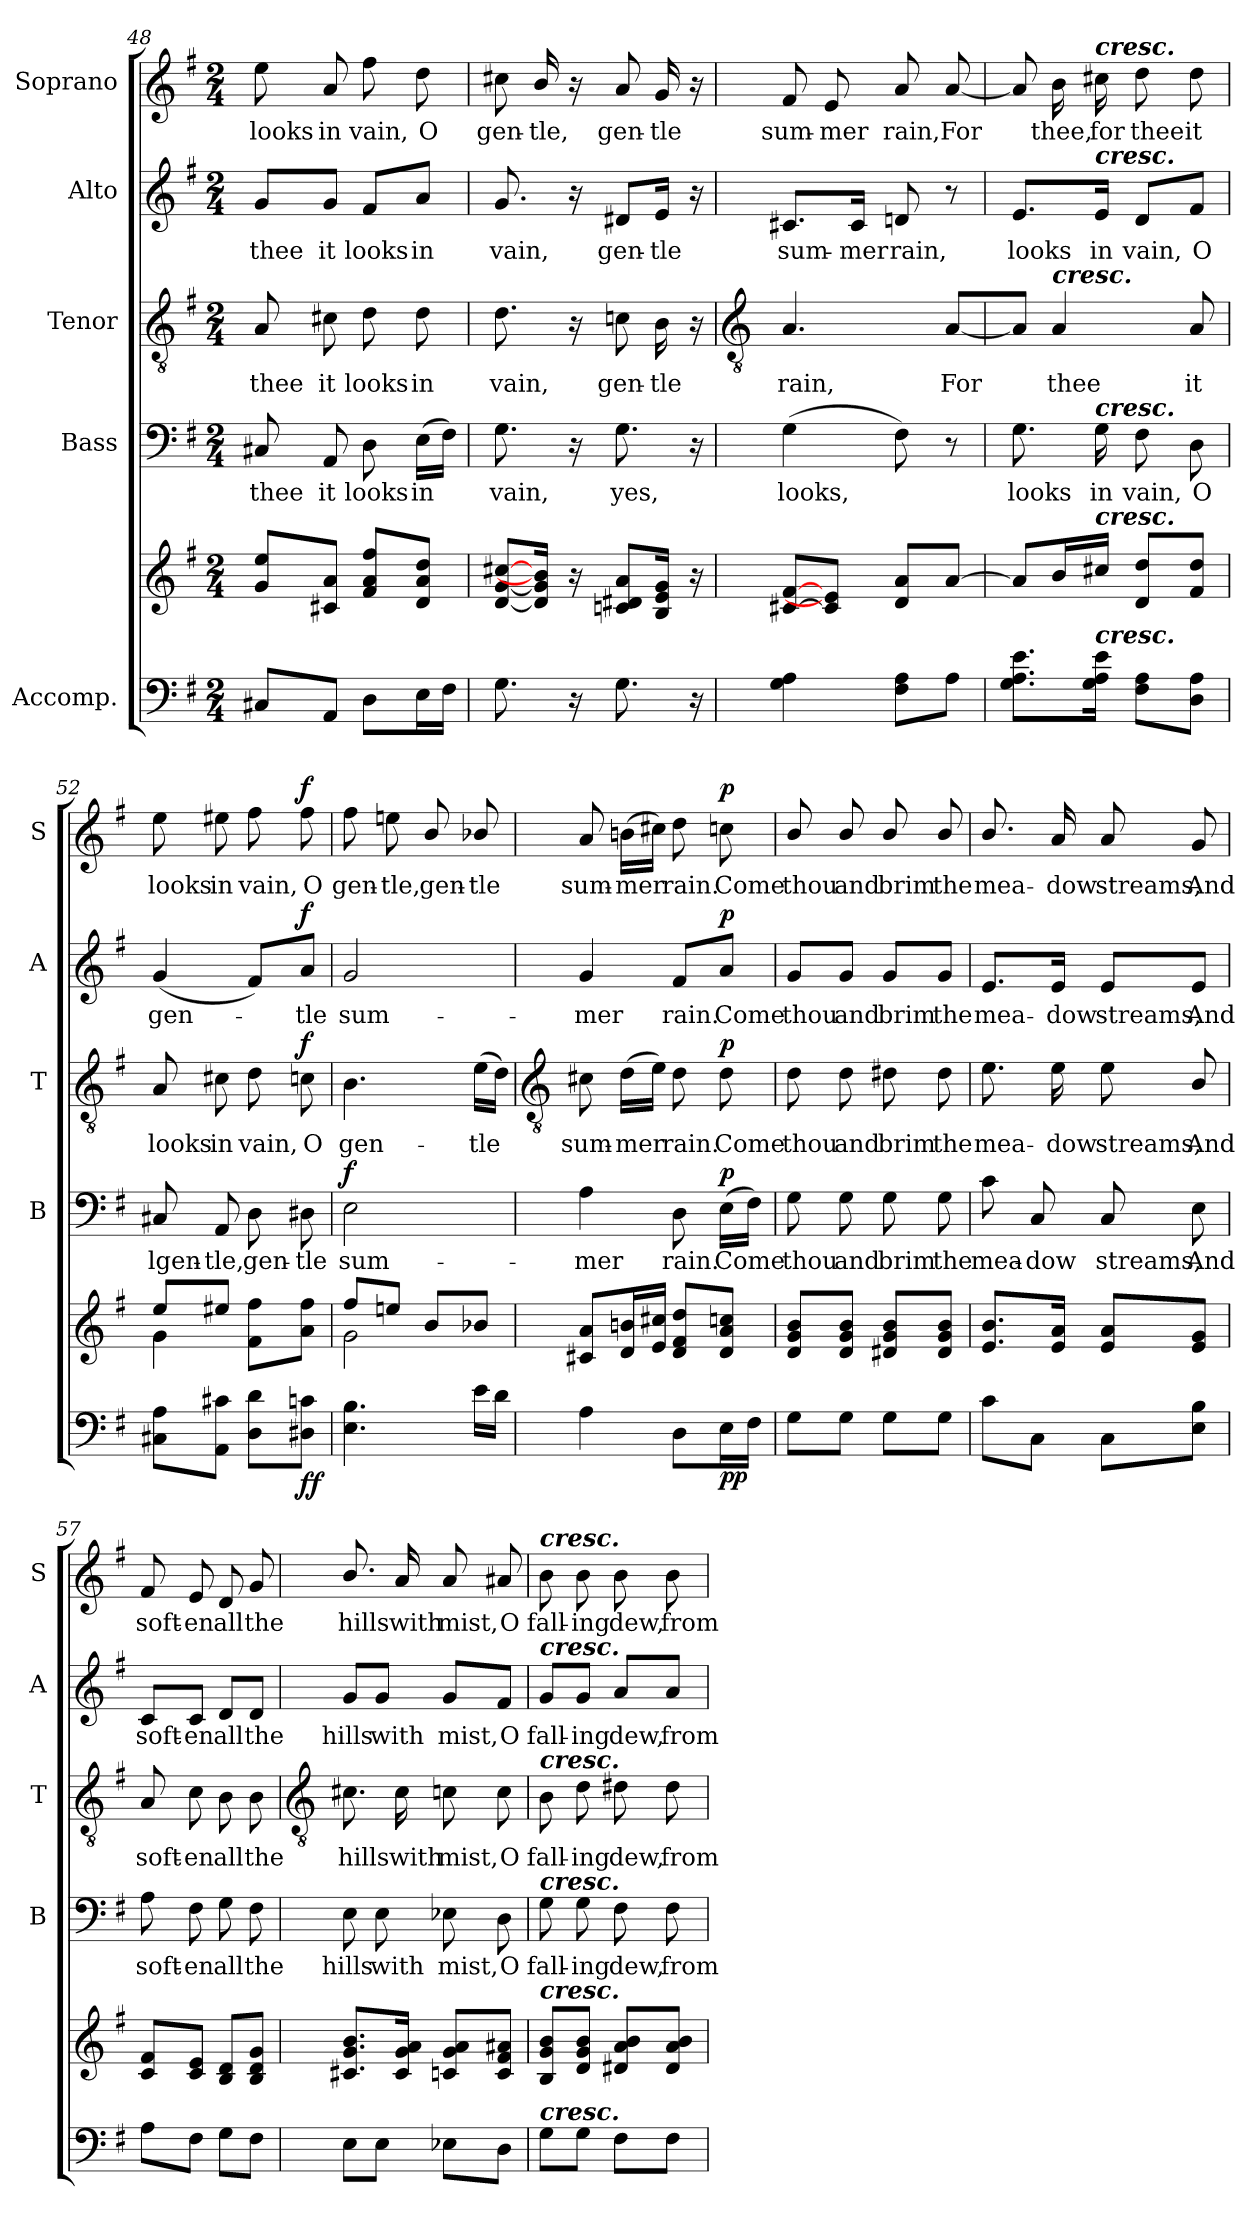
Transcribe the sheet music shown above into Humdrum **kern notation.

**kern	**kern	**dynam	**kern	**text	**dynam	**kern	**text	**dynam	**kern	**text	**dynam	**kern	**text	**dynam
*part5	*part5	*part5	*part4	*part4	*part4	*part3	*part3	*part3	*part2	*part2	*part2	*part1	*part1	*part1
*staff6	*staff5	*staff5/6	*staff4	*staff4	*staff4	*staff3	*staff3	*staff3	*staff2	*staff2	*staff2	*staff1	*staff1	*staff1
*I"Accomp.	*	*	*I"Bass	*	*	*I"Tenor	*	*	*I"Alto	*	*	*I"Soprano	*	*
*	*	*	*I'B	*	*	*I'T	*	*	*I'A	*	*	*I'S	*	*
*clefF4	*clefG2	*	*clefF4	*	*	*clefGv2	*	*	*clefG2	*	*	*clefG2	*	*
*k[f#]	*k[f#]	*	*k[f#]	*	*	*k[f#]	*	*	*k[f#]	*	*	*k[f#]	*	*
*G:	*G:	*	*G:	*	*	*G:	*	*	*G:	*	*	*G:	*	*
*M2/4	*M2/4	*	*M2/4	*	*	*M2/4	*	*	*M2/4	*	*	*M2/4	*	*
=48	=48	=48	=48	=48	=48	=48	=48	=48	=48	=48	=48	=48	=48	=48
!	!	!	!	!LO:LY:b	!	!	!LO:LY:b	!	!	!LO:LY:b	!	!	!LO:LY:b	!
8C#XL	8g 8eeL	.	8C#X	thee	.	8A	thee	.	8g/L	thee	.	8ee	looks	.
!	!	!	!	!LO:LY:b	!	!	!LO:LY:b	!	!	!LO:LY:b	!	!	!LO:LY:b	!
8AAJ	8c#X 8aJ	.	8AA	it	.	8c#X	it	.	8g/J	it	.	8a	in	.
!	!	!	!	!LO:LY:b	!	!	!LO:LY:b	!	!	!LO:LY:b	!	!	!LO:LY:b	!
8DL	8f# 8a 8ff#L	.	8D	looks	.	8d	looks	.	8f#/L	looks	.	8ff#	vain,	.
!	!	!	!	!LO:LY:b	!	!	!LO:LY:b	!	!	!LO:LY:b	!	!	!LO:LY:b	!
16EL	8d 8a 8ddJ	.	(>16ELL	in	.	8d	in	.	8a/J	in	.	8dd	O	.
16F#JJ	.	.	16F#JJ)	.	.	.	.	.	.	.	.	.	.	.
=49	=49	=49	=49	=49	=49	=49	=49	=49	=49	=49	=49	=49	=49	=49
!	!	!	!	!LO:LY:b	!	!	!LO:LY:b	!	!	!LO:LY:b	!	!	!LO:LY:b	!
8.G	[8d [8g [8cc#XL	.	8.G	vain,	.	8.d	vain,	.	8.g	vain,	.	8cc#X	gen-	.
!	!	!	!	!	!	!	!	!	!	!	!	!	!LO:LY:b	!
.	16d] 16g] 16b]J	.	.	.	.	.	.	.	.	.	.	16b/	-tle,	.
16r	16r	.	16r	.	.	16r	.	.	16r	.	.	16r	.	.
!	!	!	!	!LO:LY:b	!	!	!LO:LY:b	!	!	!LO:LY:b	!	!	!LO:LY:b	!
8.G	8cn 8d#X 8aL	.	8.G	yes,	.	8cn	gen-	.	8d#X/L	gen-	.	8a	gen-	.
!	!	!	!	!	!	!	!LO:LY:b	!	!	!LO:LY:b	!	!	!LO:LY:b	!
.	16B 16e 16gJ	.	.	.	.	16B	-tle	.	16e/Jk	-tle	.	16g	-tle	.
16r	16r	.	16r	.	.	16r	.	.	16r	.	.	16r	.	.
!!LO:LB:g=z
=50	=50	=50	=50	=50	=50	=50	=50	=50	=50	=50	=50	=50	=50	=50
*	*	*	*	*	*	*clefGv2	*	*	*	*	*	*	*	*
*	*^	*	*	*	*	*	*	*	*	*	*	*	*	*
!	!	!LO:N:vis=1	!	!	!LO:LY:b	!	!	!LO:LY:b	!	!	!LO:LY:b	!	!	!LO:LY:b	!
4G 4A	[8c#X [8f#L	2ryy	.	(>4G	looks,	.	4.A	rain,	.	8.c#X/L	sum-	.	8f#	sum-	.
!	!	!	!	!	!	!	!	!	!	!	!	!	!	!LO:LY:b	!
.	8c#] 8e]J	.	.	.	.	.	.	.	.	.	.	.	8e	-mer	.
!	!	!	!	!	!	!	!	!	!	!	!LO:LY:b	!	!	!	!
.	.	.	.	.	.	.	.	.	.	16c#/Jk	-mer	.	.	.	.
!	!	!	!	!	!	!	!	!	!	!	!LO:LY:b	!	!	!LO:LY:b	!
8F# 8AL	8d 8aL	.	.	8F#)	.	.	.	.	.	8dn	rain,	.	8a	rain,	.
!	!	!	!	!	!	!	!	!LO:LY:b	!	!	!	!	!	!LO:LY:b	!
8AJ	[8aJ	.	.	8r	.	.	[8AL	For	.	8r	.	.	[8a	For	.
=51	=51	=51	=51	=51	=51	=51	=51	=51	=51	=51	=51	=51	=51	=51	=51
!	!	!LO:N:vis=1	!	!	!LO:LY:b	!	!	!	!	!	!LO:LY:b	!	!	!	!
8.G 8.A 8.eL	8aL]	2ryy	.	8.G	looks	.	8AJ]	.	.	8.e/L	looks	.	8a]	.	.
!	!	!	!	!	!	!	!LO:TX:a:Bi:t=cresc.	!	!	!	!	!	!	!	!
!	!	!	!	!	!	!	!	!LO:LY:b	!	!	!	!	!	!LO:LY:b	!
.	16bL	.	.	.	.	.	4A	thee	.	.	.	.	16b	thee,	.
!	!	!	!	!	!	!	!	!	!	!	!	!	!LO:TX:a:Bi:t=cresc.	!	!
!	!	!	!	!	!	!	!	!	!	!LO:TX:a:Bi:t=cresc.	!	!	!	!	!
!	!	!	!	!LO:TX:a:Bi:t=cresc.	!	!	!	!	!	!	!	!	!	!	!
!	!LO:TX:a:Bi:t=cresc.	!	!	!	!	!	!	!	!	!	!	!	!	!	!
!LO:TX:a:Bi:t=cresc.	!	!	!	!	!	!	!	!	!	!	!	!	!	!	!
!	!	!	!	!	!LO:LY:b	!	!	!	!	!	!LO:LY:b	!	!	!LO:LY:b	!
16G 16A 16eJ	16cc#XJJ	.	.	16G	in	.	.	.	.	16e/Jk	in	.	16cc#X	for	.
!	!	!	!	!	!LO:LY:b	!	!	!	!	!	!LO:LY:b	!	!	!LO:LY:b	!
8F# 8AL	8d 8ddL	.	.	8F#	vain,	.	.	.	.	8d/L	vain,	.	8dd	thee	.
!	!	!	!	!	!LO:LY:b	!	!	!LO:LY:b	!	!	!LO:LY:b	!	!	!LO:LY:b	!
8D 8AJ	8f# 8ddJ	.	.	8D	O	.	8A	it	.	8f#/J	O	.	8dd	it	.
=52	=52	=52	=52	=52	=52	=52	=52	=52	=52	=52	=52	=52	=52	=52	=52
!	!	!	!	!	!LO:LY:b	!	!	!LO:LY:b	!	!	!LO:LY:b	!	!	!LO:LY:b	!
8C#X 8AL	8ee/L	4g\	.	8C#X	lgen-	.	8A	looks	.	(<4g	gen-	.	8ee	looks	.
!	!	!	!	!	!LO:LY:b	!	!	!LO:LY:b	!	!	!	!	!	!LO:LY:b	!
8AA 8c#XJ	8ee#X/J	.	.	8AA	-tle,	.	8c#X	in	.	.	.	.	8ee#X	in	.
!	!	!	!	!	!LO:LY:b	!	!	!LO:LY:b	!	!	!	!	!	!LO:LY:b	!
8D 8dL	8f# 8ff#L	4ryy	.	8D	gen-	.	8d	vain,	.	8f#/L)	.	.	8ff#	vain,	.
!	!	!	!LO:DY:b=2	!	!LO:LY:b	!	!	!LO:LY:b	!	!	!LO:LY:b	!	!	!LO:LY:b	!
!	!	!	!LO:DY:n=1:b	!	!	!	!	!	!LO:DY:b	!	!	!LO:DY:b	!	!	!LO:DY:b
8D#X 8cnJ	8a 8ff#J	.	f f	8D#X	-tle	.	8cn	O	f	8a/J	tle	f	8ff#	O	f
=53	=53	=53	=53	=53	=53	=53	=53	=53	=53	=53	=53	=53	=53	=53	=53
!	!	!	!	!	!LO:LY:b	!LO:DY:b	!	!LO:LY:b	!	!	!LO:LY:b	!	!	!LO:LY:b	!
4.E 4.B	8ff#/L	2g\	.	2E	sum-	f	4.B	gen-	.	2g	sum-	.	8ff#	gen-	.
!	!	!	!	!	!	!	!	!	!	!	!	!	!	!LO:LY:b	!
.	8een/J	.	.	.	.	.	.	.	.	.	.	.	8een	-tle,	.
!	!	!	!	!	!	!	!	!	!	!	!	!	!	!LO:LY:b	!
.	8b/L	.	.	.	.	.	.	.	.	.	.	.	8b/	gen-	.
!	!	!	!	!	!	!	!	!LO:LY:b	!	!	!	!	!	!LO:LY:b	!
16eLL	8b-X/J	.	.	.	.	.	(>16eLL	-tle	.	.	.	.	8b-X/	-tle	.
16dJJ	.	.	.	.	.	.	16dJJ)	.	.	.	.	.	.	.	.
*	*v	*v	*	*	*	*	*	*	*	*	*	*	*	*	*
!!LO:LB:g=z
=54	=54	=54	=54	=54	=54	=54	=54	=54	=54	=54	=54	=54	=54	=54
*	*	*	*	*	*	*clefGv2	*	*	*	*	*	*	*	*
!	!	!	!	!LO:LY:b	!	!	!LO:LY:b	!	!	!LO:LY:b	!	!	!LO:LY:b	!
4A	8c#X 8aL	.	4A	-mer	.	8c#X	sum-	.	4g	-mer	.	8a	sum-	.
!	!	!	!	!	!	!	!LO:LY:b	!	!	!	!	!	!LO:LY:b	!
.	16d 16bnL	.	.	.	.	(>16dLL	-mer	.	.	.	.	(>16bnLL	-mer	.
.	16e 16cc#XJJ	.	.	.	.	16eJJ)	.	.	.	.	.	16cc#XJJ)	.	.
!	!	!	!	!LO:LY:b	!	!	!LO:LY:b	!	!	!LO:LY:b	!	!	!LO:LY:b	!
8DL	8d 8f# 8ddL	.	8D	rain.	.	8d	rain.	.	8f#/L	rain.	.	8dd	rain.	.
!	!	!LO:DY:b=2	!	!LO:LY:b	!	!	!LO:LY:b	!	!	!LO:LY:b	!	!	!LO:LY:b	!
!	!	!LO:DY:n=1:b	!	!	!LO:DY:b	!	!	!LO:DY:b	!	!	!LO:DY:b	!	!	!LO:DY:b
16EL	8d 8a 8ccnJ	p p	(>16ELL	Come	p	8d	Come	p	8a/J	Come	p	8ccn	Come	p
16F#JJ	.	.	16F#JJ)	.	.	.	.	.	.	.	.	.	.	.
=55	=55	=55	=55	=55	=55	=55	=55	=55	=55	=55	=55	=55	=55	=55
!	!	!	!	!LO:LY:b	!	!	!LO:LY:b	!	!	!LO:LY:b	!	!	!LO:LY:b	!
8GL	8d/ 8g/ 8b/L	.	8G	thou	.	8d	thou	.	8g/L	thou	.	8b/	thou	.
!	!	!	!	!LO:LY:b	!	!	!LO:LY:b	!	!	!LO:LY:b	!	!	!LO:LY:b	!
8GJ	8d/ 8g/ 8b/J	.	8G	and	.	8d	and	.	8g/J	and	.	8b/	and	.
!	!	!	!	!LO:LY:b	!	!	!LO:LY:b	!	!	!LO:LY:b	!	!	!LO:LY:b	!
8GL	8d#X/ 8g/ 8b/L	.	8G	brim	.	8d#X	brim	.	8g/L	brim	.	8b/	brim	.
!	!	!	!	!LO:LY:b	!	!	!LO:LY:b	!	!	!LO:LY:b	!	!	!LO:LY:b	!
8GJ	8d#/ 8g/ 8b/J	.	8G	the	.	8d#	the	.	8g/J	the	.	8b/	the	.
=56	=56	=56	=56	=56	=56	=56	=56	=56	=56	=56	=56	=56	=56	=56
!	!	!	!	!LO:LY:b	!	!	!LO:LY:b	!	!	!LO:LY:b	!	!	!LO:LY:b	!
8cL	8.e/ 8.b/L	.	8c	mea-	.	8.e	mea-	.	8.e/L	mea-	.	8.b/	mea-	.
!	!	!	!	!LO:LY:b	!	!	!	!	!	!	!	!	!	!
8CJ	.	.	8C	-dow	.	.	.	.	.	.	.	.	.	.
!	!	!	!	!	!	!	!LO:LY:b	!	!	!LO:LY:b	!	!	!LO:LY:b	!
.	16e 16aJ	.	.	.	.	16e	-dow	.	16e/Jk	-dow	.	16a	-dow	.
!	!	!	!	!LO:LY:b	!	!	!LO:LY:b	!	!	!LO:LY:b	!	!	!LO:LY:b	!
8CL	8e 8aL	.	8C	streams,	.	8e	streams,	.	8e/L	streams,	.	8a	streams,	.
!	!	!	!	!LO:LY:b	!	!	!LO:LY:b	!	!	!LO:LY:b	!	!	!LO:LY:b	!
8E 8BJ	8e 8gJ	.	8E	And	.	8B/	And	.	8e/J	And	.	8g	And	.
=57	=57	=57	=57	=57	=57	=57	=57	=57	=57	=57	=57	=57	=57	=57
!	!	!	!	!LO:LY:b	!	!	!LO:LY:b	!	!	!LO:LY:b	!	!	!LO:LY:b	!
8AL	8c 8f#L	.	8A	soft-	.	8A	soft-	.	8c/L	soft-	.	8f#	soft-	.
!	!	!	!	!LO:LY:b	!	!	!LO:LY:b	!	!	!LO:LY:b	!	!	!LO:LY:b	!
8F#J	8c 8eJ	.	8F#	-en	.	8c	-en	.	8c/J	-en	.	8e	-en	.
!	!	!	!	!LO:LY:b	!	!	!LO:LY:b	!	!	!LO:LY:b	!	!	!LO:LY:b	!
8GL	8B 8dL	.	8G	all	.	8B	all	.	8d/L	all	.	8d	all	.
!	!	!	!	!LO:LY:b	!	!	!LO:LY:b	!	!	!LO:LY:b	!	!	!LO:LY:b	!
8F#J	8B 8d 8gJ	.	8F#	the	.	8B	the	.	8d/J	the	.	8g	the	.
!!LO:LB:g=z
=58	=58	=58	=58	=58	=58	=58	=58	=58	=58	=58	=58	=58	=58	=58
*	*	*	*	*	*	*clefGv2	*	*	*	*	*	*	*	*
!	!	!	!	!LO:LY:b	!	!	!LO:LY:b	!	!	!LO:LY:b	!	!	!LO:LY:b	!
8EL	8.c#X/ 8.g/ 8.b/L	.	8E	hills	.	8.c#X	hills	.	8g/L	hills	.	8.b/	hills	.
!	!	!	!	!LO:LY:b	!	!	!	!	!	!LO:LY:b	!	!	!	!
8EJ	.	.	8E	with	.	.	.	.	8g/J	with	.	.	.	.
!	!	!	!	!	!	!	!LO:LY:b	!	!	!	!	!	!LO:LY:b	!
.	16c# 16g 16aJ	.	.	.	.	16c#	with	.	.	.	.	16a	with	.
!	!	!	!	!LO:LY:b	!	!	!LO:LY:b	!	!	!LO:LY:b	!	!	!LO:LY:b	!
8E-XL	8cn 8g 8aL	.	8E-X	mist,	.	8cn	mist,	.	8g/L	mist,	.	8a	mist,	.
!	!	!	!	!LO:LY:b	!	!	!LO:LY:b	!	!	!LO:LY:b	!	!	!LO:LY:b	!
8DJ	8c 8f# 8a#XJ	.	8D	O	.	8c	O	.	8f#/J	O	.	8a#X	O	.
=59	=59	=59	=59	=59	=59	=59	=59	=59	=59	=59	=59	=59	=59	=59
!	!	!	!	!	!	!	!	!	!	!	!	!LO:TX:a:Bi:t=cresc.	!	!
!	!	!	!	!	!	!	!	!	!LO:TX:a:Bi:t=cresc.	!	!	!	!	!
!	!	!	!	!	!	!LO:TX:a:Bi:t=cresc.	!	!	!	!	!	!	!	!
!	!	!	!LO:TX:a:Bi:t=cresc.	!	!	!	!	!	!	!	!	!	!	!
!	!LO:TX:a:Bi:t=cresc.	!	!	!	!	!	!	!	!	!	!	!	!	!
!LO:TX:a:Bi:t=cresc.	!	!	!	!	!	!	!	!	!	!	!	!	!	!
!	!	!	!	!LO:LY:b	!	!	!LO:LY:b	!	!	!LO:LY:b	!	!	!LO:LY:b	!
8GL	8B 8g 8bL	.	8G	fall-	.	8B	fall-	.	8g/L	fall-	.	8b	fall-	.
!	!	!	!	!LO:LY:b	!	!	!LO:LY:b	!	!	!LO:LY:b	!	!	!LO:LY:b	!
8GJ	8d 8g 8bJ	.	8G	-ing	.	8d	-ing	.	8g/J	-ing	.	8b	-ing	.
!	!	!	!	!LO:LY:b	!	!	!LO:LY:b	!	!	!LO:LY:b	!	!	!LO:LY:b	!
8F#L	8d#X 8a 8bL	.	8F#	dew,	.	8d#X	dew,	.	8a/L	dew,	.	8b	dew,	.
!	!	!	!	!LO:LY:b	!	!	!LO:LY:b	!	!	!LO:LY:b	!	!	!LO:LY:b	!
8F#J	8d# 8a 8bJ	.	8F#	from	.	8d#	from	.	8a/J	from	.	8b	from	.
=	=	=	=	=	=	=	=	=	=	=	=	=	=	=
*-	*-	*-	*-	*-	*-	*-	*-	*-	*-	*-	*-	*-	*-	*-
